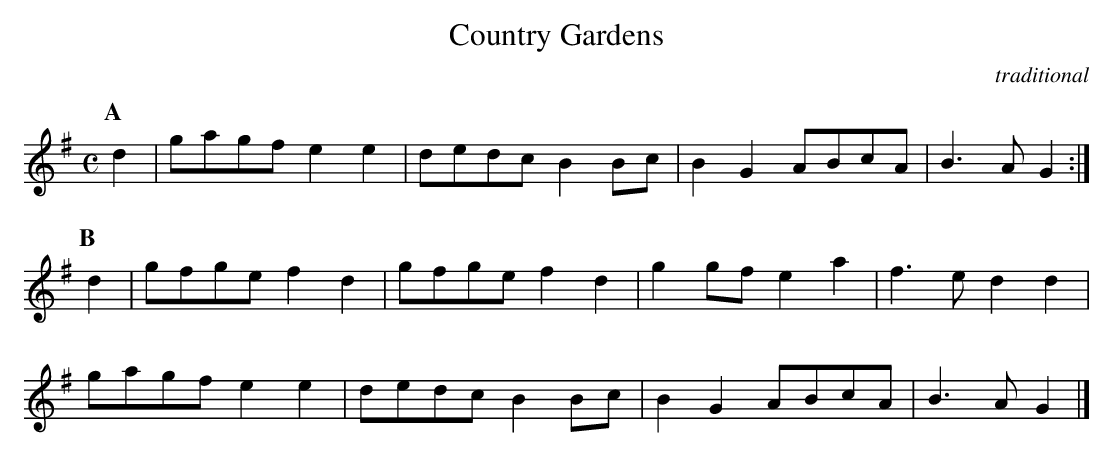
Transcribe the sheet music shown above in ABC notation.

X:1
T:Country Gardens
C:traditional
M:C
L:1/8
K:G major
P:A
d2 | gagf e2 e2 | dedc B2 Bc | B2 G2 ABcA | B3 A G2 :|
P:B
d2 | gfge f2 d2 | gfge f2 d2 | g2 gf e2 a2 | f3 e d2 d2 |
gagf e2 e2 | dedc B2 Bc | B2 G2 ABcA | B3 A G2 |]
